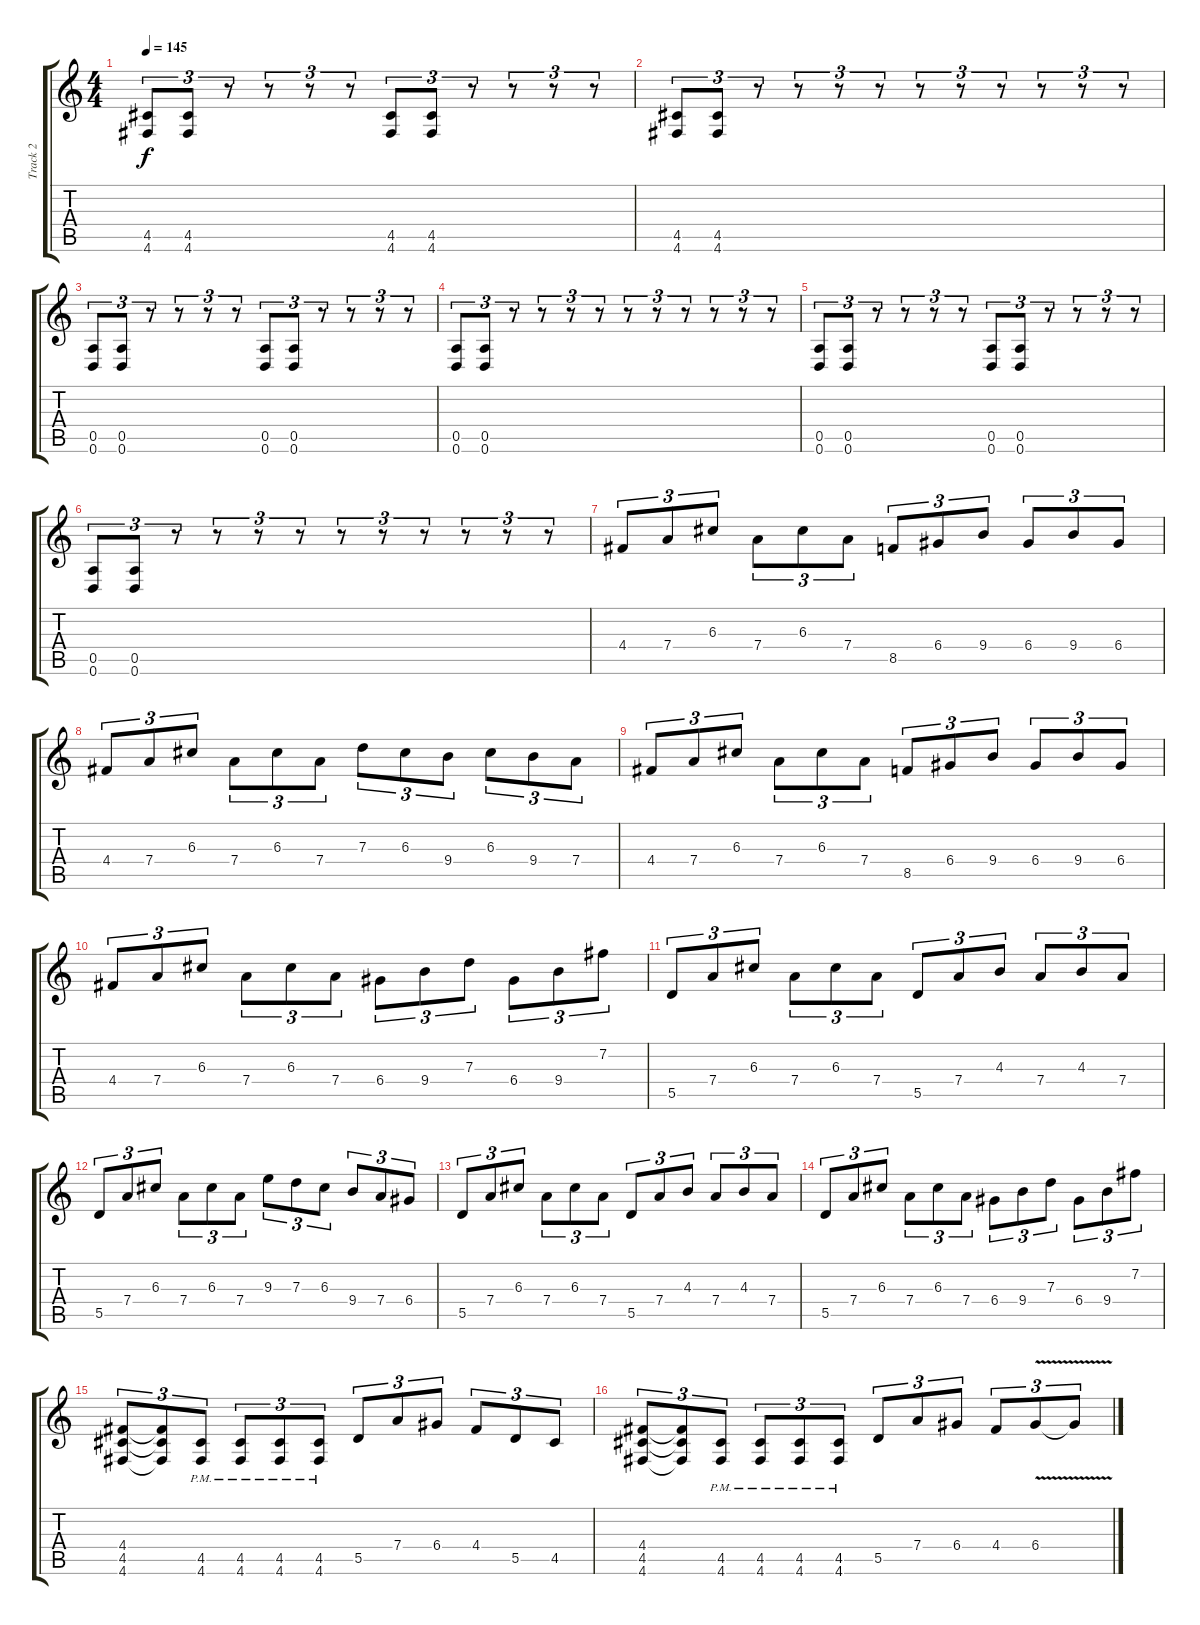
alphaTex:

\track ("Track 2" "Track 2") {instrument distortionguitar}
\staff {score tabs}
\tuning (E4 B3 G3 D3 A2 D2) {hide}
\ts (4 4)
\tempo 145
\clef g2
\ks c
(4.5 4.6).8{tu (3 2) dy f} (4.5 4.6).8{tu (3 2)} r.8{tu (3 2)} r.8{tu (3 2)} r.8{tu (3 2)} r.8{tu (3 2)} (4.5 4.6).8{tu (3 2)} (4.5 4.6).8{tu (3 2)} r.8{tu (3 2)} r.8{tu (3 2)} r.8{tu (3 2)} r.8{tu (3 2)} |
(4.5 4.6).8{tu (3 2)} (4.5 4.6).8{tu (3 2)} r.8{tu (3 2)} r.8{tu (3 2)} r.8{tu (3 2)} r.8{tu (3 2)} r.8{tu (3 2)} r.8{tu (3 2)} r.8{tu (3 2)} r.8{tu (3 2)} r.8{tu (3 2)} r.8{tu (3 2)} |
(0.5 0.6).8{tu (3 2)} (0.5 0.6).8{tu (3 2)} r.8{tu (3 2)} r.8{tu (3 2)} r.8{tu (3 2)} r.8{tu (3 2)} (0.5 0.6).8{tu (3 2)} (0.5 0.6).8{tu (3 2)} r.8{tu (3 2)} r.8{tu (3 2)} r.8{tu (3 2)} r.8{tu (3 2)} |
(0.5 0.6).8{tu (3 2)} (0.5 0.6).8{tu (3 2)} r.8{tu (3 2)} r.8{tu (3 2)} r.8{tu (3 2)} r.8{tu (3 2)} r.8{tu (3 2)} r.8{tu (3 2)} r.8{tu (3 2)} r.8{tu (3 2)} r.8{tu (3 2)} r.8{tu (3 2)} |
(0.5 0.6).8{tu (3 2)} (0.5 0.6).8{tu (3 2)} r.8{tu (3 2)} r.8{tu (3 2)} r.8{tu (3 2)} r.8{tu (3 2)} (0.5 0.6).8{tu (3 2)} (0.5 0.6).8{tu (3 2)} r.8{tu (3 2)} r.8{tu (3 2)} r.8{tu (3 2)} r.8{tu (3 2)} |
(0.5 0.6).8{tu (3 2)} (0.5 0.6).8{tu (3 2)} r.8{tu (3 2)} r.8{tu (3 2)} r.8{tu (3 2)} r.8{tu (3 2)} r.8{tu (3 2)} r.8{tu (3 2)} r.8{tu (3 2)} r.8{tu (3 2)} r.8{tu (3 2)} r.8{tu (3 2)} |
4.4.8{tu (3 2)} 7.4.8{tu (3 2)} 6.3.8{tu (3 2)} 7.4.8{tu (3 2)} 6.3.8{tu (3 2)} 7.4.8{tu (3 2)} 8.5.8{tu (3 2)} 6.4.8{tu (3 2)} 9.4.8{tu (3 2)} 6.4.8{tu (3 2)} 9.4.8{tu (3 2)} 6.4.8{tu (3 2)} |
4.4.8{tu (3 2)} 7.4.8{tu (3 2)} 6.3.8{tu (3 2)} 7.4.8{tu (3 2)} 6.3.8{tu (3 2)} 7.4.8{tu (3 2)} 7.3.8{tu (3 2)} 6.3.8{tu (3 2)} 9.4.8{tu (3 2)} 6.3.8{tu (3 2)} 9.4.8{tu (3 2)} 7.4.8{tu (3 2)} |
4.4.8{tu (3 2)} 7.4.8{tu (3 2)} 6.3.8{tu (3 2)} 7.4.8{tu (3 2)} 6.3.8{tu (3 2)} 7.4.8{tu (3 2)} 8.5.8{tu (3 2)} 6.4.8{tu (3 2)} 9.4.8{tu (3 2)} 6.4.8{tu (3 2)} 9.4.8{tu (3 2)} 6.4.8{tu (3 2)} |
4.4.8{tu (3 2)} 7.4.8{tu (3 2)} 6.3.8{tu (3 2)} 7.4.8{tu (3 2)} 6.3.8{tu (3 2)} 7.4.8{tu (3 2)} 6.4.8{tu (3 2)} 9.4.8{tu (3 2)} 7.3.8{tu (3 2)} 6.4.8{tu (3 2)} 9.4.8{tu (3 2)} 7.2.8{tu (3 2)} |
5.5.8{tu (3 2)} 7.4.8{tu (3 2)} 6.3.8{tu (3 2)} 7.4.8{tu (3 2)} 6.3.8{tu (3 2)} 7.4.8{tu (3 2)} 5.5.8{tu (3 2)} 7.4.8{tu (3 2)} 4.3.8{tu (3 2)} 7.4.8{tu (3 2)} 4.3.8{tu (3 2)} 7.4.8{tu (3 2)} |
5.5.8{tu (3 2)} 7.4.8{tu (3 2)} 6.3.8{tu (3 2)} 7.4.8{tu (3 2)} 6.3.8{tu (3 2)} 7.4.8{tu (3 2)} 9.3.8{tu (3 2)} 7.3.8{tu (3 2)} 6.3.8{tu (3 2)} 9.4.8{tu (3 2)} 7.4.8{tu (3 2)} 6.4.8{tu (3 2)} |
5.5.8{tu (3 2)} 7.4.8{tu (3 2)} 6.3.8{tu (3 2)} 7.4.8{tu (3 2)} 6.3.8{tu (3 2)} 7.4.8{tu (3 2)} 5.5.8{tu (3 2)} 7.4.8{tu (3 2)} 4.3.8{tu (3 2)} 7.4.8{tu (3 2)} 4.3.8{tu (3 2)} 7.4.8{tu (3 2)} |
5.5.8{tu (3 2)} 7.4.8{tu (3 2)} 6.3.8{tu (3 2)} 7.4.8{tu (3 2)} 6.3.8{tu (3 2)} 7.4.8{tu (3 2)} 6.4.8{tu (3 2)} 9.4.8{tu (3 2)} 7.3.8{tu (3 2)} 6.4.8{tu (3 2)} 9.4.8{tu (3 2)} 7.2.8{tu (3 2)} |
(4.4 4.5 4.6).8{tu (3 2)} (4.4{t} 4.5{t} 4.6{t}).8{tu (3 2)} (4.5 4.6{pm}).8{tu (3 2)} (4.5{pm} 4.6{pm}).8{tu (3 2)} (4.5{pm} 4.6{pm}).8{tu (3 2)} (4.5{pm} 4.6{pm}).8{tu (3 2)} 5.5.8{tu (3 2)} 7.4.8{tu (3 2)} 6.4.8{tu (3 2)} 4.4.8{tu (3 2)} 5.5.8{tu (3 2)} 4.5.8{tu (3 2)} |
(4.4 4.5 4.6).8{tu (3 2)} (4.4{t} 4.5{t} 4.6{t}).8{tu (3 2)} (4.5 4.6{pm}).8{tu (3 2)} (4.5{pm} 4.6{pm}).8{tu (3 2)} (4.5{pm} 4.6{pm}).8{tu (3 2)} (4.5{pm} 4.6{pm}).8{tu (3 2)} 5.5.8{tu (3 2)} 7.4.8{tu (3 2)} 6.4.8{tu (3 2)} 4.4.8{tu (3 2)} 6.4{v}.8{tu (3 2)} 6.4{t}.8{tu (3 2)}
